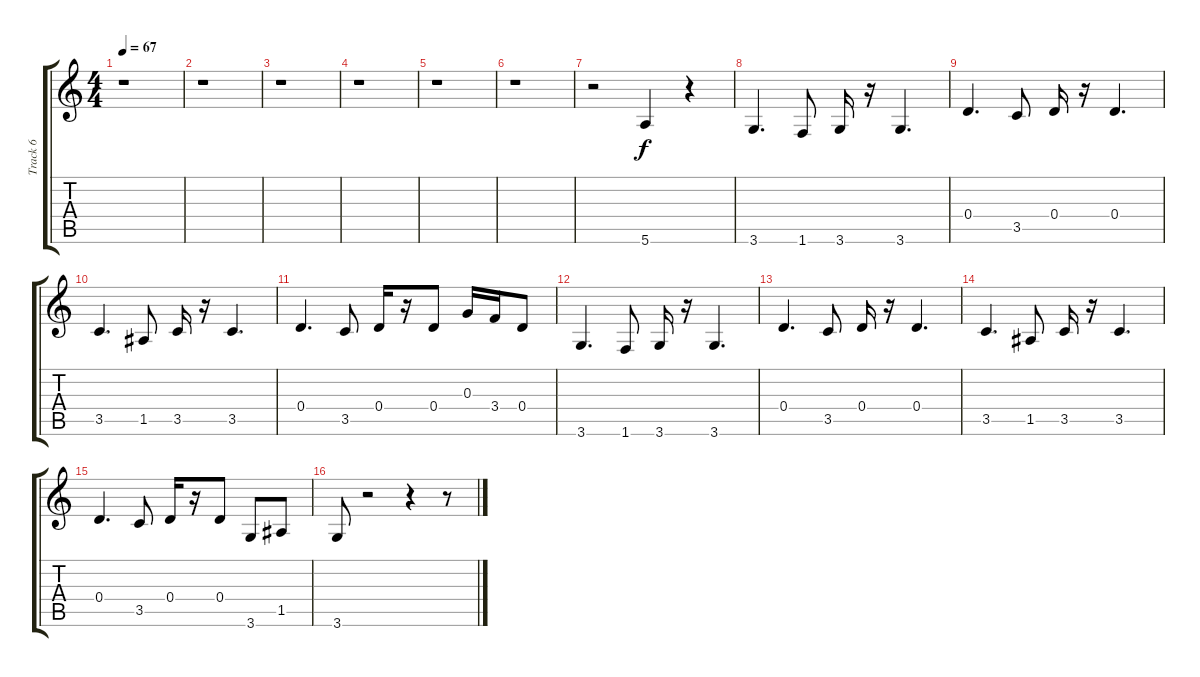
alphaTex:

\track ("Track 6" "Track 6") {instrument electricbasspick}
\staff {score tabs}
\tuning (E4 B3 G3 D3 A2 E2) {hide}
\ts (4 4)
\tempo 67
\clef g2
\ks c
r.1{dy f} |
r.1 |
r.1 |
r.1 |
r.1 |
r.1 |
r.2 5.6.4 r.4 |
3.6.4{d} 1.6.8 3.6.16 r.16 3.6.4{d} |
0.4.4{d} 3.5.8 0.4.16 r.16 0.4.4{d} |
3.5.4{d} 1.5.8 3.5.16 r.16 3.5.4{d} |
0.4.4{d} 3.5.8 0.4.16 r.16 0.4.8 0.3.16 3.4.16 0.4.8 |
3.6.4{d} 1.6.8 3.6.16 r.16 3.6.4{d} |
0.4.4{d} 3.5.8 0.4.16 r.16 0.4.4{d} |
3.5.4{d} 1.5.8 3.5.16 r.16 3.5.4{d} |
0.4.4{d} 3.5.8 0.4.16 r.16 0.4.8 3.6.8 1.5.8 |
3.6.8 r.2 r.4 r.8
